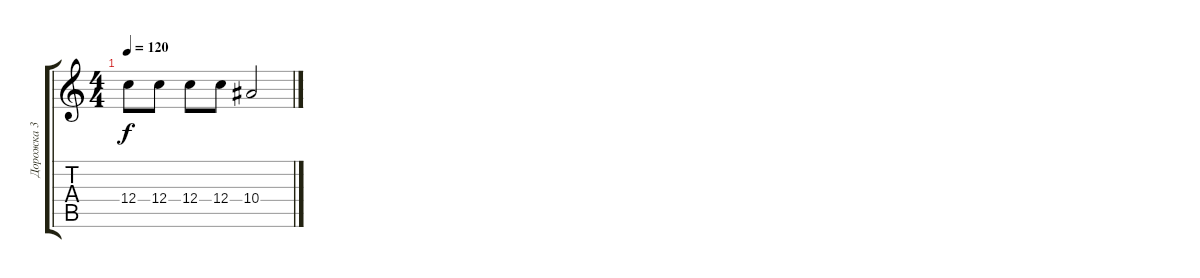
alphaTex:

\track ("Дорожка 3" "Дорожка 3") {instrument distortionguitar}
\staff {score tabs}
\tuning (D4 A3 F3 C3 G2 C2) {hide}
\ts (4 4)
\tempo 120
\clef g2
\ks c
12.4.8{dy f} 12.4.8 12.4.8 12.4.8 10.4.2
